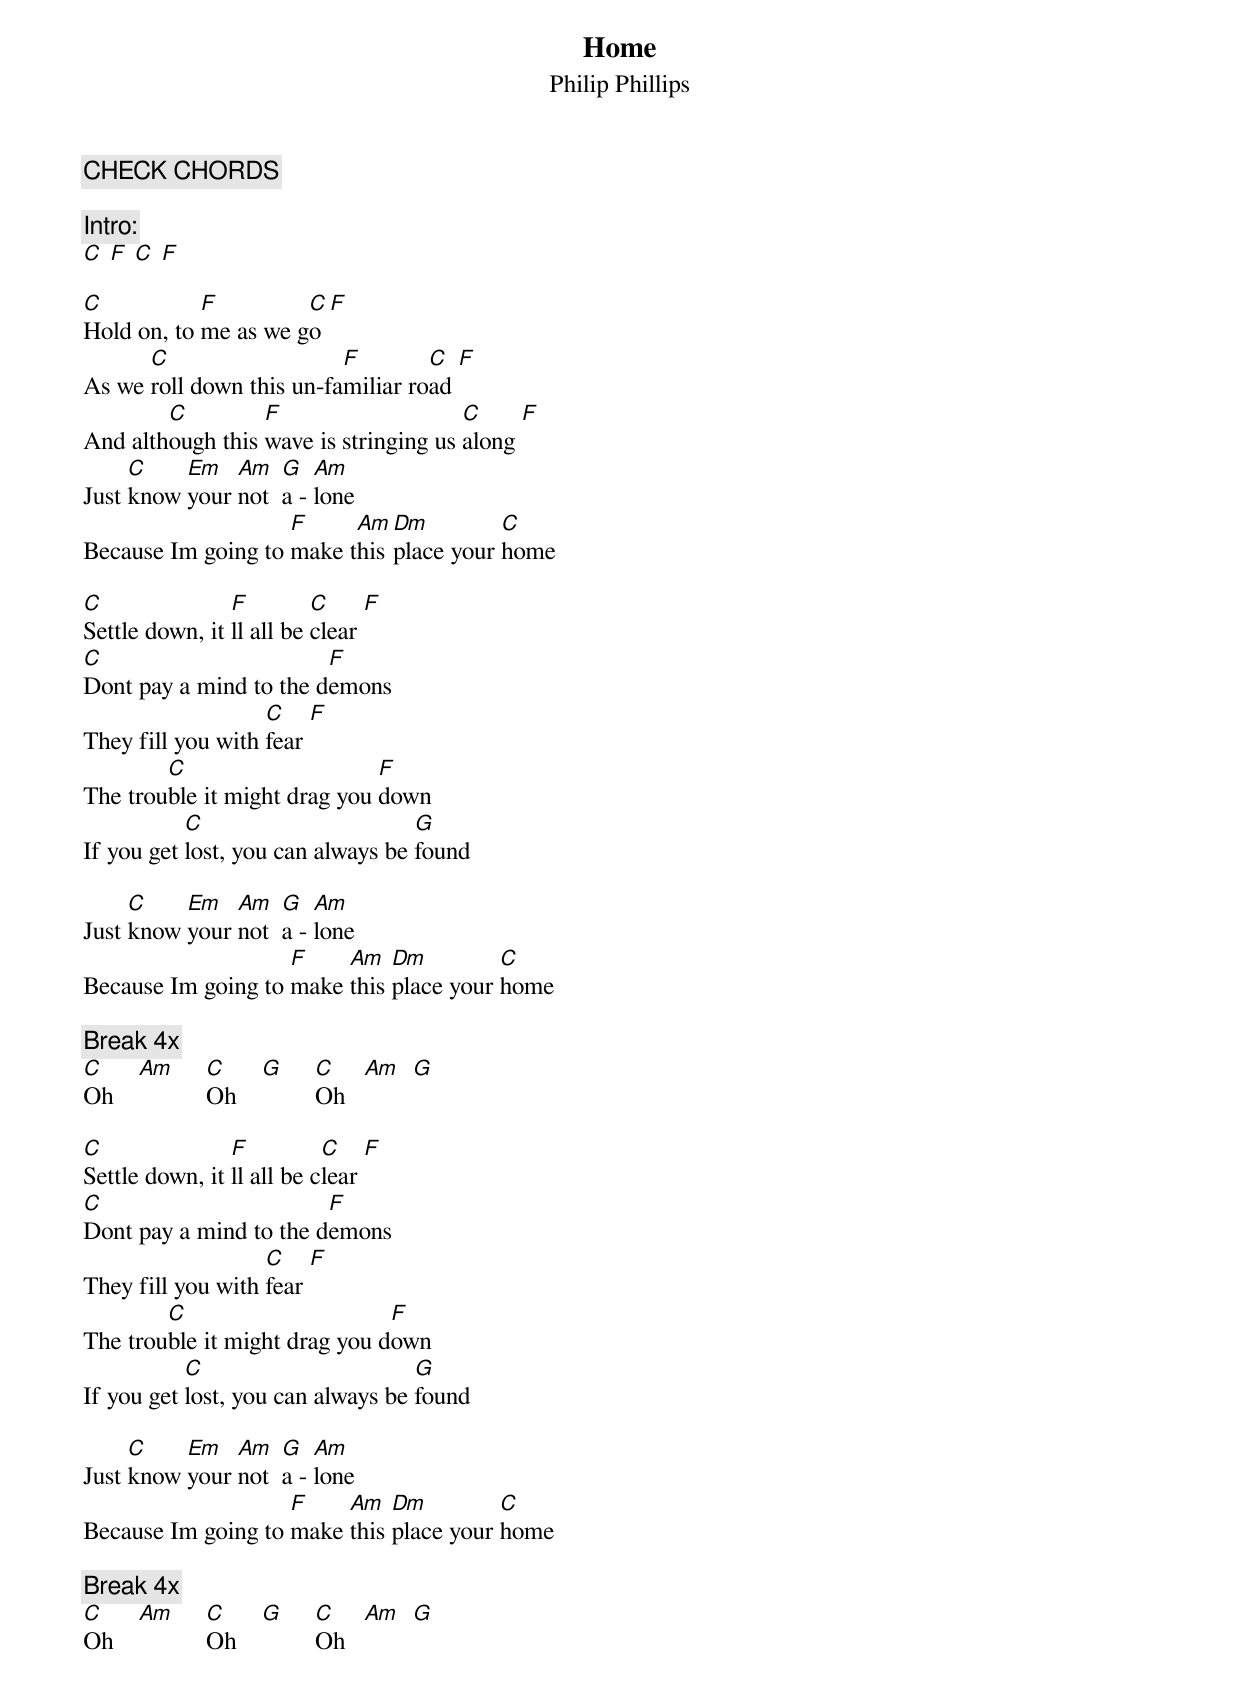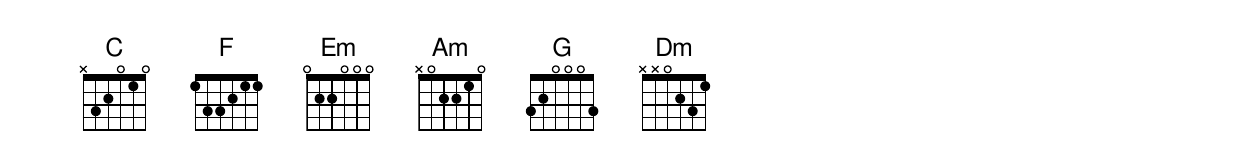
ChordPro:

{title: Home}
{subtitle: Philip Phillips}

{c:CHECK CHORDS}

{c:Intro:}
[C] [F] [C] [F]

[C]Hold on, to [F]me as we g[C]o [F]
As we [C]roll down this un-fa[F]miliar ro[C]ad [F]
And alth[C]ough this [F]wave is stringing us [C]along [F]
Just [C]know [Em]your [Am]not  [G]a - [Am]lone
Because Im going to [F]make t[Am]his [Dm]place your [C]home

[C]Settle down, it [F]ll all be [C]clear [F]
[C]Dont pay a mind to the d[F]emons
They fill you with [C]fear [F]
The trou[C]ble it might drag you [F]down
If you get [C]lost, you can always be [G]found

Just [C]know [Em]your [Am]not  [G]a - [Am]lone
Because Im going to [F]make [Am]this [Dm]place your [C]home

{c:Break 4x}
[C]Oh    [Am]     [C]Oh    [G]     [C]Oh   [Am]  [G]

[C]Settle down, it [F]ll all be c[C]lear [F]
[C]Dont pay a mind to the d[F]emons
They fill you with [C]fear [F]
The trou[C]ble it might drag you d[F]own
If you get [C]lost, you can always be [G]found

Just [C]know [Em]your [Am]not  [G]a - [Am]lone
Because Im going to [F]make [Am]this [Dm]place your [C]home

{c:Break 4x}
[C]Oh    [Am]     [C]Oh    [G]     [C]Oh   [Am]  [G]
